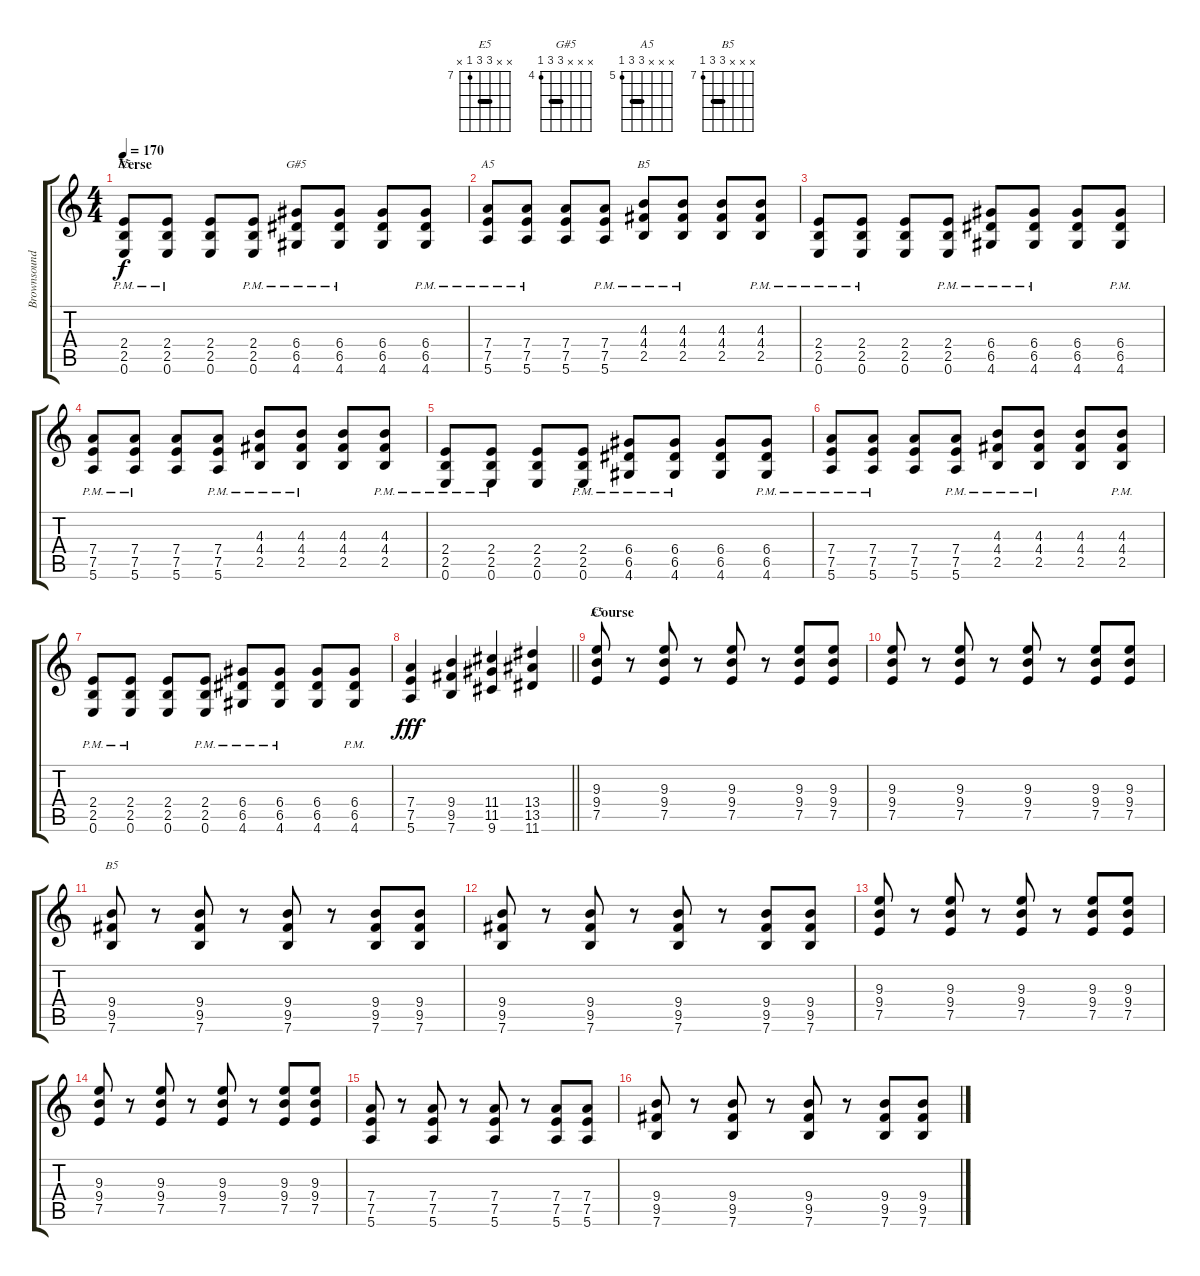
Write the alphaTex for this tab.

\track ("Brownsound (Lead-Guitar)" "Brownsound") {instrument overdrivenguitar}
\staff {score tabs}
\tuning (E4 B3 G3 D3 A2 E2) {hide}
\chord ("E5" x x x 2 2 0) {barre 2}
\chord ("G#5" x x x 6 6 4) {firstfret 4 barre 6}
\chord ("A5" x x x 7 7 5) {firstfret 5 barre 7}
\chord ("B5" x x 4 4 2 x) {firstfret 2 barre 4}
\chord ("E5" x x 9 9 7 x) {firstfret 7 barre 9}
\chord ("B5" x x x 9 9 7) {firstfret 7 barre 9}
\ts (4 4)
\section ("" "Verse")
\tempo 170
\clef g2
\ks c
(2.4{pm} 2.5{pm} 0.6{pm}).8{ch "E5" dy f} (2.4{pm} 2.5{pm} 0.6{pm}).8 (2.4 2.5 0.6).8 (2.4{pm} 2.5{pm} 0.6{pm}).8 (6.4{pm} 6.5{pm} 4.6{pm}).8{ch "G#5"} (6.4{pm} 6.5{pm} 4.6{pm}).8 (6.4 6.5 4.6).8 (6.4{pm} 6.5{pm} 4.6{pm}).8 |
(7.4{pm} 7.5{pm} 5.6{pm}).8{ch "A5"} (7.4{pm} 7.5{pm} 5.6{pm}).8 (7.4 7.5 5.6).8 (7.4{pm} 7.5{pm} 5.6{pm}).8 (4.3{pm} 4.4{pm} 2.5{pm}).8{ch "B5"} (4.3{pm} 4.4{pm} 2.5{pm}).8 (4.3 4.4 2.5).8 (4.3{pm} 4.4{pm} 2.5{pm}).8 |
(2.4{pm} 2.5{pm} 0.6{pm}).8 (2.4{pm} 2.5{pm} 0.6{pm}).8 (2.4 2.5 0.6).8 (2.4{pm} 2.5{pm} 0.6{pm}).8 (6.4{pm} 6.5{pm} 4.6{pm}).8 (6.4{pm} 6.5{pm} 4.6{pm}).8 (6.4 6.5 4.6).8 (6.4{pm} 6.5{pm} 4.6{pm}).8 |
(7.4{pm} 7.5{pm} 5.6{pm}).8 (7.4{pm} 7.5{pm} 5.6{pm}).8 (7.4 7.5 5.6).8 (7.4{pm} 7.5{pm} 5.6{pm}).8 (4.3{pm} 4.4{pm} 2.5{pm}).8 (4.3{pm} 4.4{pm} 2.5{pm}).8 (4.3 4.4 2.5).8 (4.3{pm} 4.4{pm} 2.5{pm}).8 |
(2.4{pm} 2.5{pm} 0.6{pm}).8 (2.4{pm} 2.5{pm} 0.6{pm}).8 (2.4 2.5 0.6).8 (2.4{pm} 2.5{pm} 0.6{pm}).8 (6.4{pm} 6.5{pm} 4.6{pm}).8 (6.4{pm} 6.5{pm} 4.6{pm}).8 (6.4 6.5 4.6).8 (6.4{pm} 6.5{pm} 4.6{pm}).8 |
(7.4{pm} 7.5{pm} 5.6{pm}).8 (7.4{pm} 7.5{pm} 5.6{pm}).8 (7.4 7.5 5.6).8 (7.4{pm} 7.5{pm} 5.6{pm}).8 (4.3{pm} 4.4{pm} 2.5{pm}).8 (4.3{pm} 4.4{pm} 2.5{pm}).8 (4.3 4.4 2.5).8 (4.3{pm} 4.4{pm} 2.5{pm}).8 |
(2.4{pm} 2.5{pm} 0.6{pm}).8 (2.4{pm} 2.5{pm} 0.6{pm}).8 (2.4 2.5 0.6).8 (2.4{pm} 2.5{pm} 0.6{pm}).8 (6.4{pm} 6.5{pm} 4.6{pm}).8 (6.4{pm} 6.5{pm} 4.6{pm}).8 (6.4 6.5 4.6).8 (6.4{pm} 6.5{pm} 4.6{pm}).8 |
\barLineRight lightlight
(7.4 7.5 5.6).4{dy fff} (9.4 9.5 7.6).4 (11.4 11.5 9.6).4 (13.4 13.5 11.6).4 |
\section ("" "Course")
(9.3 9.4 7.5).8{ch "E5"} r.8 (9.3 9.4 7.5).8 r.8 (9.3 9.4 7.5).8 r.8 (9.3 9.4 7.5).8 (9.3 9.4 7.5).8 |
(9.3 9.4 7.5).8 r.8 (9.3 9.4 7.5).8 r.8 (9.3 9.4 7.5).8 r.8 (9.3 9.4 7.5).8 (9.3 9.4 7.5).8 |
(9.4 9.5 7.6).8{ch "B5"} r.8 (9.4 9.5 7.6).8 r.8 (9.4 9.5 7.6).8 r.8 (9.4 9.5 7.6).8 (9.4 9.5 7.6).8 |
(9.4 9.5 7.6).8 r.8 (9.4 9.5 7.6).8 r.8 (9.4 9.5 7.6).8 r.8 (9.4 9.5 7.6).8 (9.4 9.5 7.6).8 |
(9.3 9.4 7.5).8 r.8 (9.3 9.4 7.5).8 r.8 (9.3 9.4 7.5).8 r.8 (9.3 9.4 7.5).8 (9.3 9.4 7.5).8 |
(9.3 9.4 7.5).8 r.8 (9.3 9.4 7.5).8 r.8 (9.3 9.4 7.5).8 r.8 (9.3 9.4 7.5).8 (9.3 9.4 7.5).8 |
(7.4 7.5 5.6).8 r.8 (7.4 7.5 5.6).8 r.8 (7.4 7.5 5.6).8 r.8 (7.4 7.5 5.6).8 (7.4 7.5 5.6).8 |
(9.4 9.5 7.6).8 r.8 (9.4 9.5 7.6).8 r.8 (9.4 9.5 7.6).8 r.8 (9.4 9.5 7.6).8 (9.4 9.5 7.6).8
